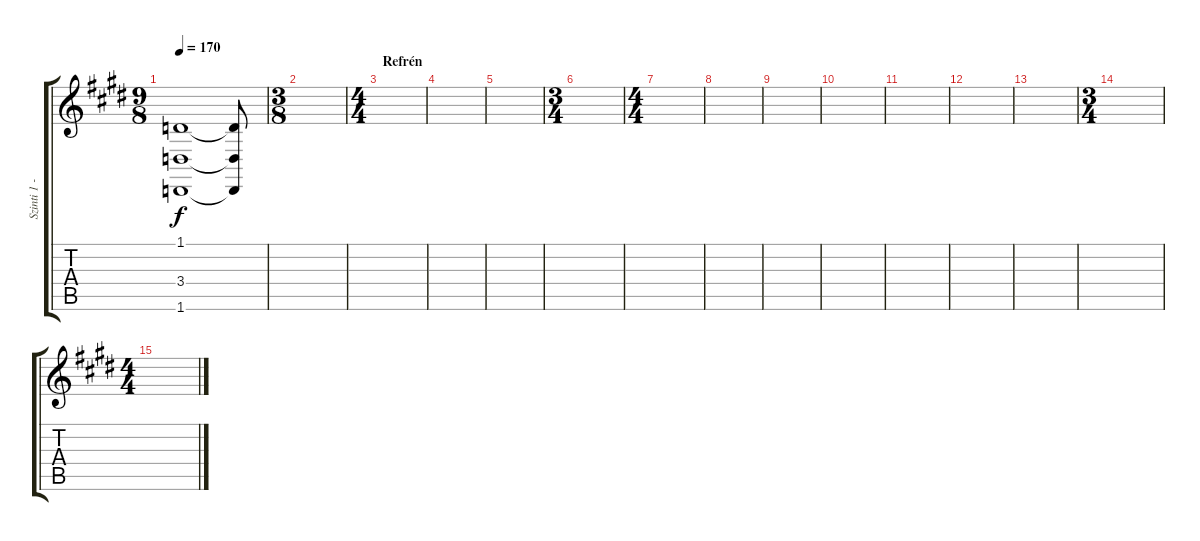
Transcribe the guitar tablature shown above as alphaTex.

\track ("Szinti 1 - Lead, Szóló" "Szinti 1 -") {instrument lead1square}
\staff {score tabs}
\tuning (Db4 Ab3 E3 B2 Gb2 Db2) {hide}
\ts (9 8)
\tempo 170
\clef g2
\ks c#minor
(1.1 3.4 1.6).1{dy f} (1.1{t} 3.4{t} 1.6{t}).8 |
\ts (3 8)
|
\ts (4 4)
\section ("" "Refrén")
|
|
|
\ts (3 4)
|
\ts (4 4)
|
|
|
|
|
|
|
\ts (3 4)
|
\ts (4 4)
